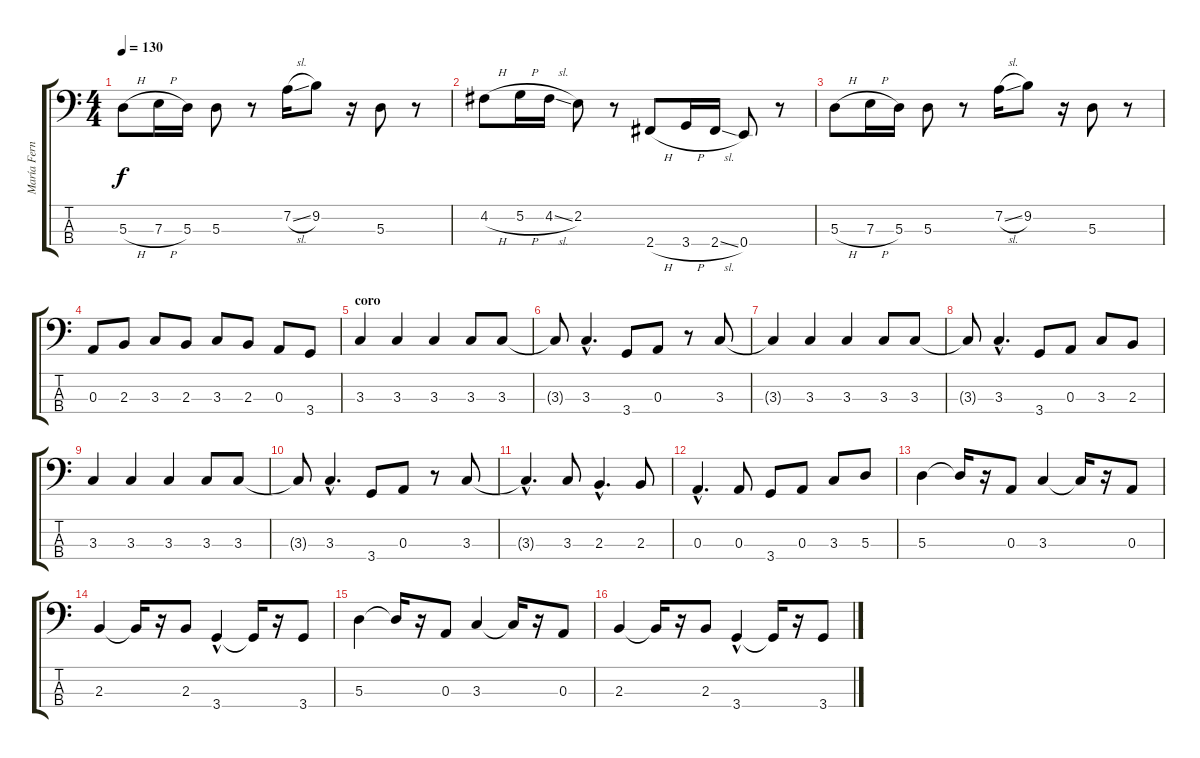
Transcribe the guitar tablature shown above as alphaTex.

\track ("María Fernanda (bajo)" "María Fern") {instrument electricbassfinger}
\staff {score tabs}
\tuning (G2 D2 A1 E1) {hide}
\ts (4 4)
\tempo 130
\clef f4
\ks c
5.3{h}.8{dy f} 7.3{h}.16 5.3.16 5.3.8 r.8 7.2{sl}.16 9.2.8 r.16 5.3.8 r.8 |
4.2{h}.8 5.2{h}.16 4.2{sl}.16 2.2.8 r.8 2.4{h}.8 3.4{h}.16 2.4{sl}.16 0.4.8 r.8 |
5.3{h}.8 7.3{h}.16 5.3.16 5.3.8 r.8 7.2{sl}.16 9.2.8 r.16 5.3.8 r.8 |
0.3.8 2.3.8 3.3.8 2.3.8 3.3.8 2.3.8 0.3.8 3.4.8 |
\section ("" "coro")
3.3.4 3.3.4 3.3.4 3.3.8 3.3.8 |
3.3{t}.8 3.3{hac}.4{d} 3.4.8 0.3.8 r.8 3.3.8 |
3.3{t}.4 3.3.4 3.3.4 3.3.8 3.3.8 |
3.3{t}.8 3.3{hac}.4{d} 3.4.8 0.3.8 3.3.8 2.3.8 |
3.3.4 3.3.4 3.3.4 3.3.8 3.3.8 |
3.3{t}.8 3.3{hac}.4{d} 3.4.8 0.3.8 r.8 3.3.8 |
3.3{hac t}.4{d} 3.3.8 2.3{hac}.4{d} 2.3.8 |
0.3{hac}.4{d} 0.3.8 3.4.8 0.3.8 3.3.8 5.3.8 |
\section ("" "")
5.3.4 5.3{t}.16 r.16 0.3.8 3.3.4 3.3{t}.16 r.16 0.3.8 |
2.3.4 2.3{t}.16 r.16 2.3.8 3.4{hac}.4 3.4{t}.16 r.16 3.4.8 |
5.3.4 5.3{t}.16 r.16 0.3.8 3.3.4 3.3{t}.16 r.16 0.3.8 |
2.3.4 2.3{t}.16 r.16 2.3.8 3.4{hac}.4 3.4{t}.16 r.16 3.4.8
